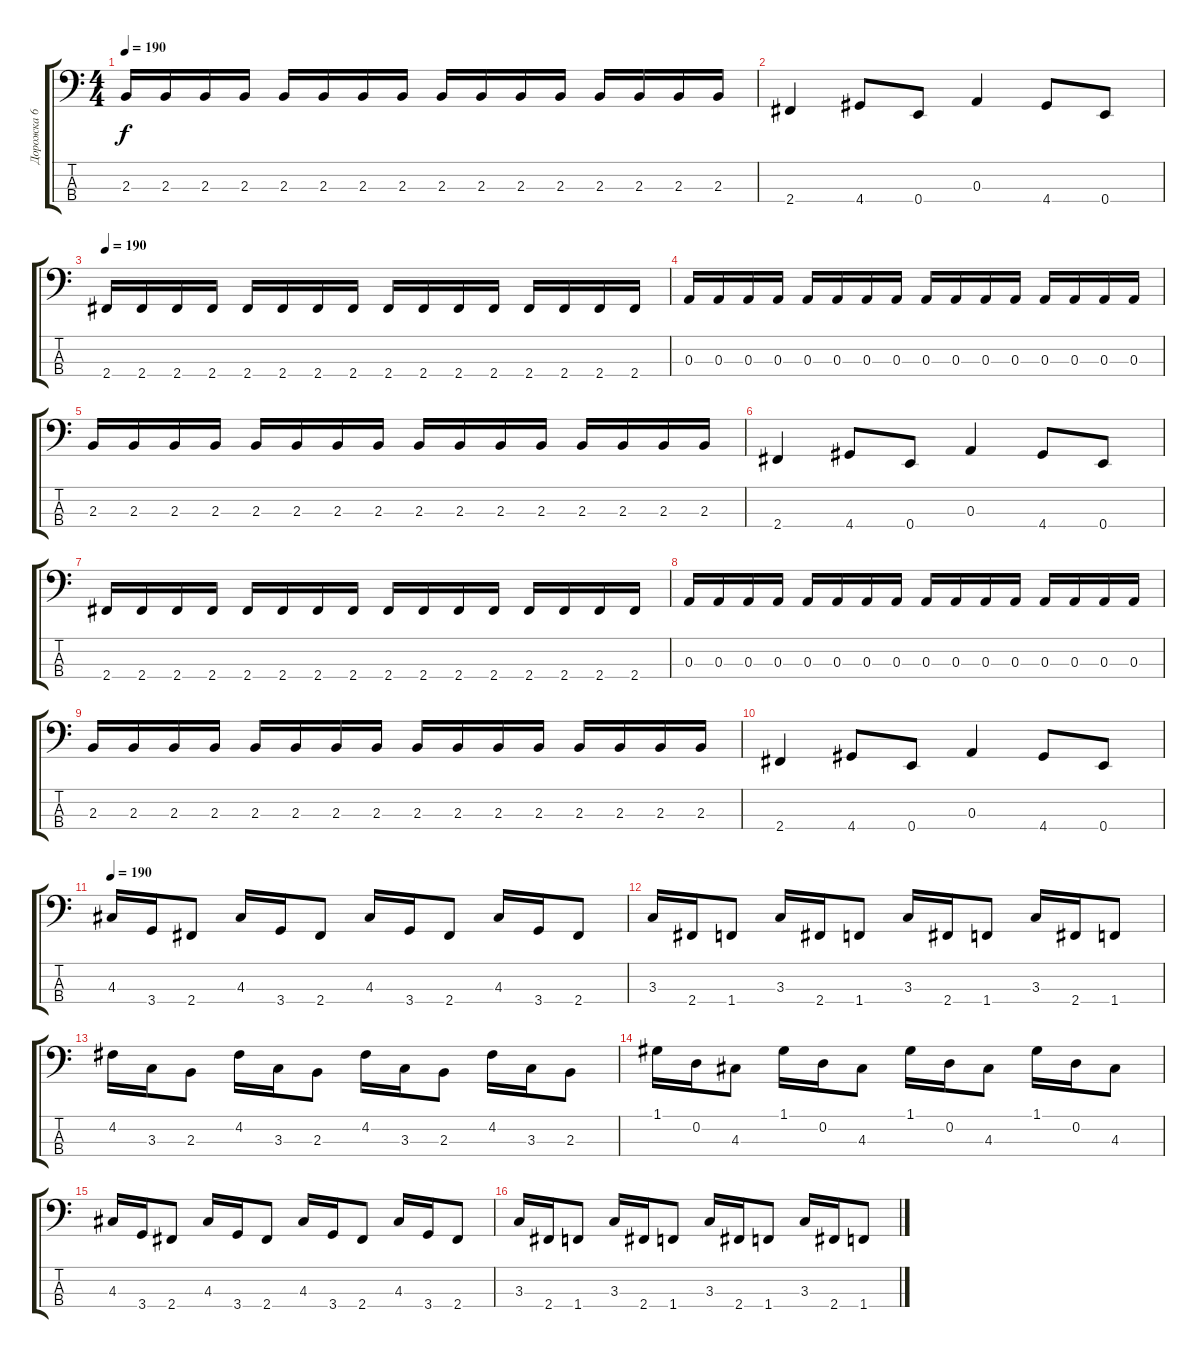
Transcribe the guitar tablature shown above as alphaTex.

\track ("Дорожка 6" "Дорожка 6") {instrument electricbasspick}
\staff {score tabs}
\tuning (G2 D2 A1 E1) {hide}
\ts (4 4)
\tempo 190
\clef f4
\ks c
2.3.16{dy f} 2.3.16 2.3.16 2.3.16 2.3.16 2.3.16 2.3.16 2.3.16 2.3.16 2.3.16 2.3.16 2.3.16 2.3.16 2.3.16 2.3.16 2.3.16 |
2.4.4 4.4.8 0.4.8 0.3.4 4.4.8 0.4.8 |
\tempo 190
2.4.16 2.4.16 2.4.16 2.4.16 2.4.16 2.4.16 2.4.16 2.4.16 2.4.16 2.4.16 2.4.16 2.4.16 2.4.16 2.4.16 2.4.16 2.4.16 |
0.3.16 0.3.16 0.3.16 0.3.16 0.3.16 0.3.16 0.3.16 0.3.16 0.3.16 0.3.16 0.3.16 0.3.16 0.3.16 0.3.16 0.3.16 0.3.16 |
2.3.16 2.3.16 2.3.16 2.3.16 2.3.16 2.3.16 2.3.16 2.3.16 2.3.16 2.3.16 2.3.16 2.3.16 2.3.16 2.3.16 2.3.16 2.3.16 |
2.4.4 4.4.8 0.4.8 0.3.4 4.4.8 0.4.8 |
2.4.16 2.4.16 2.4.16 2.4.16 2.4.16 2.4.16 2.4.16 2.4.16 2.4.16 2.4.16 2.4.16 2.4.16 2.4.16 2.4.16 2.4.16 2.4.16 |
0.3.16 0.3.16 0.3.16 0.3.16 0.3.16 0.3.16 0.3.16 0.3.16 0.3.16 0.3.16 0.3.16 0.3.16 0.3.16 0.3.16 0.3.16 0.3.16 |
2.3.16 2.3.16 2.3.16 2.3.16 2.3.16 2.3.16 2.3.16 2.3.16 2.3.16 2.3.16 2.3.16 2.3.16 2.3.16 2.3.16 2.3.16 2.3.16 |
2.4.4 4.4.8 0.4.8 0.3.4 4.4.8 0.4.8 |
\tempo 190
4.3.16 3.4.16 2.4.8 4.3.16 3.4.16 2.4.8 4.3.16 3.4.16 2.4.8 4.3.16 3.4.16 2.4.8 |
3.3.16 2.4.16 1.4.8 3.3.16 2.4.16 1.4.8 3.3.16 2.4.16 1.4.8 3.3.16 2.4.16 1.4.8 |
4.2.16 3.3.16 2.3.8 4.2.16 3.3.16 2.3.8 4.2.16 3.3.16 2.3.8 4.2.16 3.3.16 2.3.8 |
1.1.16 0.2.16 4.3.8 1.1.16 0.2.16 4.3.8 1.1.16 0.2.16 4.3.8 1.1.16 0.2.16 4.3.8 |
4.3.16 3.4.16 2.4.8 4.3.16 3.4.16 2.4.8 4.3.16 3.4.16 2.4.8 4.3.16 3.4.16 2.4.8 |
3.3.16 2.4.16 1.4.8 3.3.16 2.4.16 1.4.8 3.3.16 2.4.16 1.4.8 3.3.16 2.4.16 1.4.8
